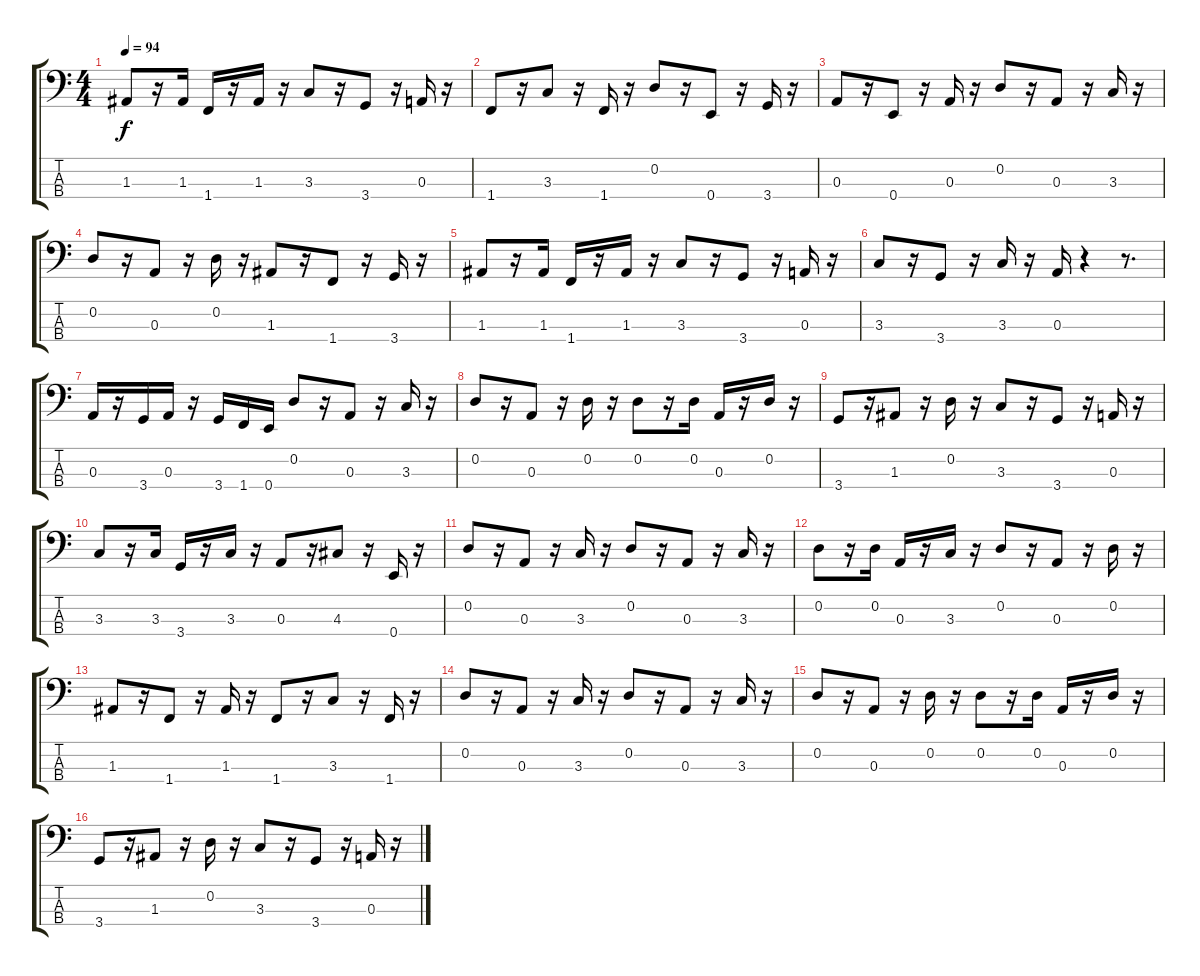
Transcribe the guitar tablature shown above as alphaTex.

\track "" {instrument electricbassfinger}
\staff {score tabs}
\tuning (G2 D2 A1 E1) {hide}
\ts (4 4)
\tempo 94
\clef f4
\ks c
1.3.8{dy f} r.16 1.3.16 1.4.16 r.16 1.3.16 r.16 3.3.8 r.16 3.4.8 r.16 0.3.16 r.16 |
1.4.8 r.16 3.3.8 r.16 1.4.16 r.16 0.2.8 r.16 0.4.8 r.16 3.4.16 r.16 |
0.3.8 r.16 0.4.8 r.16 0.3.16 r.16 0.2.8 r.16 0.3.8 r.16 3.3.16 r.16 |
0.2.8 r.16 0.3.8 r.16 0.2.16 r.16 1.3.8 r.16 1.4.8 r.16 3.4.16 r.16 |
1.3.8 r.16 1.3.16 1.4.16 r.16 1.3.16 r.16 3.3.8 r.16 3.4.8 r.16 0.3.16 r.16 |
3.3.8 r.16 3.4.8 r.16 3.3.16 r.16 0.3.16 r.4 r.8{d} |
0.3.16 r.16 3.4.16 0.3.16 r.16 3.4.16 1.4.16 0.4.16 0.2.8 r.16 0.3.8 r.16 3.3.16 r.16 |
0.2.8 r.16 0.3.8 r.16 0.2.16 r.16 0.2.8 r.16 0.2.16 0.3.16 r.16 0.2.16 r.16 |
3.4.8 r.16 1.3.8 r.16 0.2.16 r.16 3.3.8 r.16 3.4.8 r.16 0.3.16 r.16 |
3.3.8 r.16 3.3.16 3.4.16 r.16 3.3.16 r.16 0.3.8 r.16 4.3.8 r.16 0.4.16 r.16 |
0.2.8 r.16 0.3.8 r.16 3.3.16 r.16 0.2.8 r.16 0.3.8 r.16 3.3.16 r.16 |
0.2.8 r.16 0.2.16 0.3.16 r.16 3.3.16 r.16 0.2.8 r.16 0.3.8 r.16 0.2.16 r.16 |
1.3.8 r.16 1.4.8 r.16 1.3.16 r.16 1.4.8 r.16 3.3.8 r.16 1.4.16 r.16 |
0.2.8 r.16 0.3.8 r.16 3.3.16 r.16 0.2.8 r.16 0.3.8 r.16 3.3.16 r.16 |
0.2.8 r.16 0.3.8 r.16 0.2.16 r.16 0.2.8 r.16 0.2.16 0.3.16 r.16 0.2.16 r.16 |
3.4.8 r.16 1.3.8 r.16 0.2.16 r.16 3.3.8 r.16 3.4.8 r.16 0.3.16 r.16
